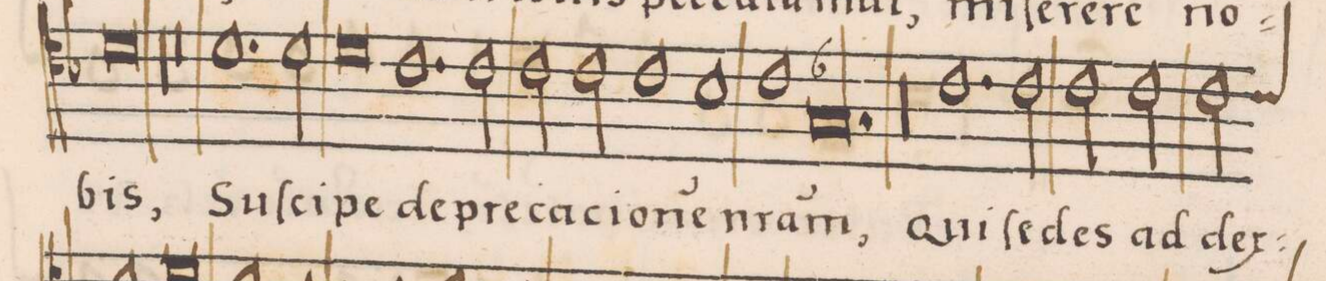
**kern	**text
*I"TENOR	*
*clefC4	*
*k[b-]	*
*met(C|)	*
*M2/1	*
0d\	-bis,
=84-	=84-
00r	.
=85-	=85-
=86-	=86-
0r	.
=87-	=87-
1.d\	Su-
2d\	-ſci-
=88-	=88-
0d\	-pe
=89-	=89-
1.c\	de-
2c\	-pre-
=90-	=90-
2c\	-ca-
2c\	-ci-
1c\	-o-
=91-	=91-
1B-\	-ne(m)
1c\	n(os-
=92-	=92-
00.G/	-t)ram,
=93-	=93-
=94-	=94-
=95-	=95-
00r	.
=96-	=96-
=97-	=97-
1.c\	Qui
2c\	ſe-
=98-	=98-
2c\	-des
2c\	ad
*custos:c	*
2c\	dex-
*-	*-
